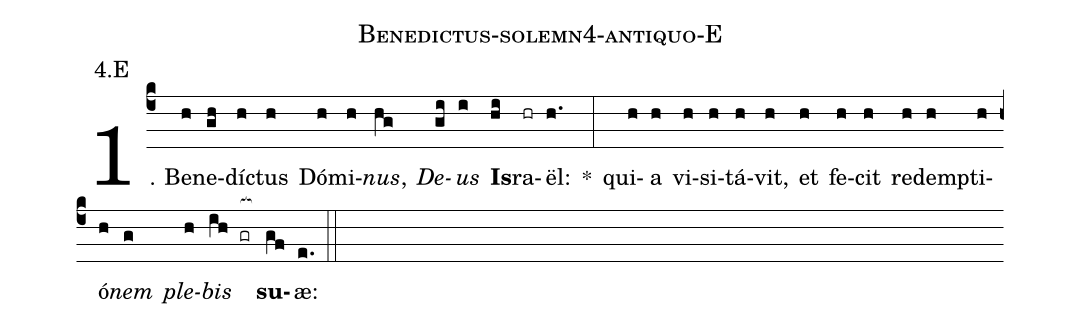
name: Benedictus-solemn4-antiquo-E;
annotation: 4.E;
%%
(c4)1. Be(h)ne(gh)díc(h)tus(h) Dó(h)mi(h)<i>nus</i>,(hg) <i>De</i>(gi)<i>us</i>(i) <b>Is</b>(hi)ra(hr)ël:(h.) *(:) qui(h)a(h) vi(h)si(h)tá(h)vit,(h) et(h) fe(h)cit(h) red(h)emp(h)ti(h)ó(h)<i>nem</i>(g) <i>ple</i>(h)<i>bis</i>(ih gr[ocb:1{]) <b>su</b>(gf[ocb:0}])æ:(e.) (::)
